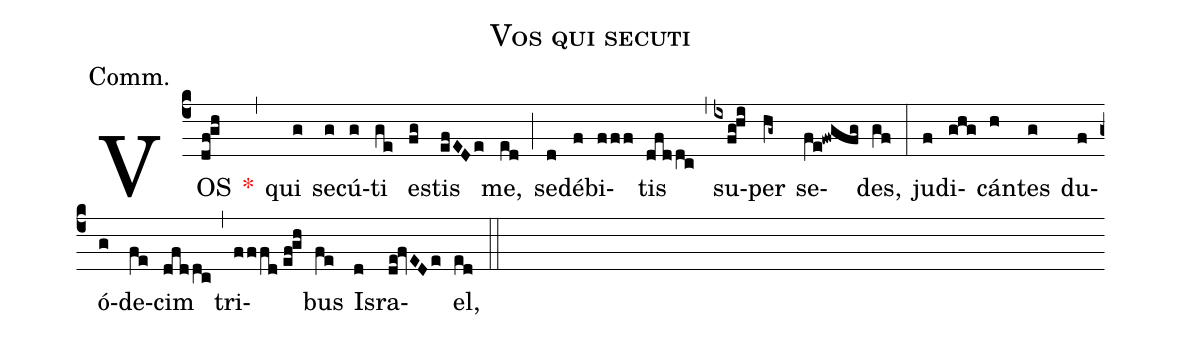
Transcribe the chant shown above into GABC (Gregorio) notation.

name:Vos qui secuti;
annotation:Comm.;
mode:I.;
office-part:Communion;
%%
(c4) VOS(df!gh) <v>\red{*}</v>(,) qui(g) se(g)cú(g)ti(ge) es(fg)tis(efEDe) me,(ed) (;) se(d)dé(f)bi(fff)tis(dfddc) (,) su(ixfg!hi)per(hg~) se(fe!fwgfg)des,(gf) (:) ju(f)di(ghg)cán(h)tes(g) du(f)ó(g)de(fe)cim(dfddc) (,) tri(fffd//ef!gh)bus(fe) Is(d)ra(de!fvEDe)el,(ed) (::)
